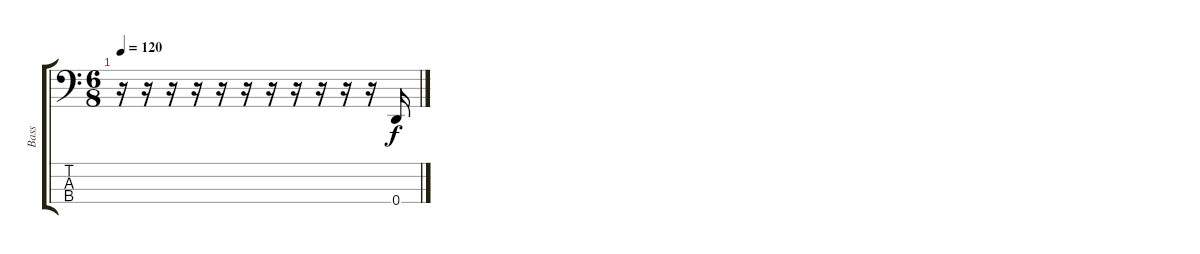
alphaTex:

\track ("Bass" "Bass") {instrument electricbassfinger}
\staff {score tabs}
\tuning (F2 C2 G1 D1) {hide}
\ts (6 8)
\tempo 120
\clef f4
\ks c
r.16{dy f} r.16 r.16 r.16 r.16 r.16 r.16 r.16 r.16 r.16 r.16 0.4{t}.16
